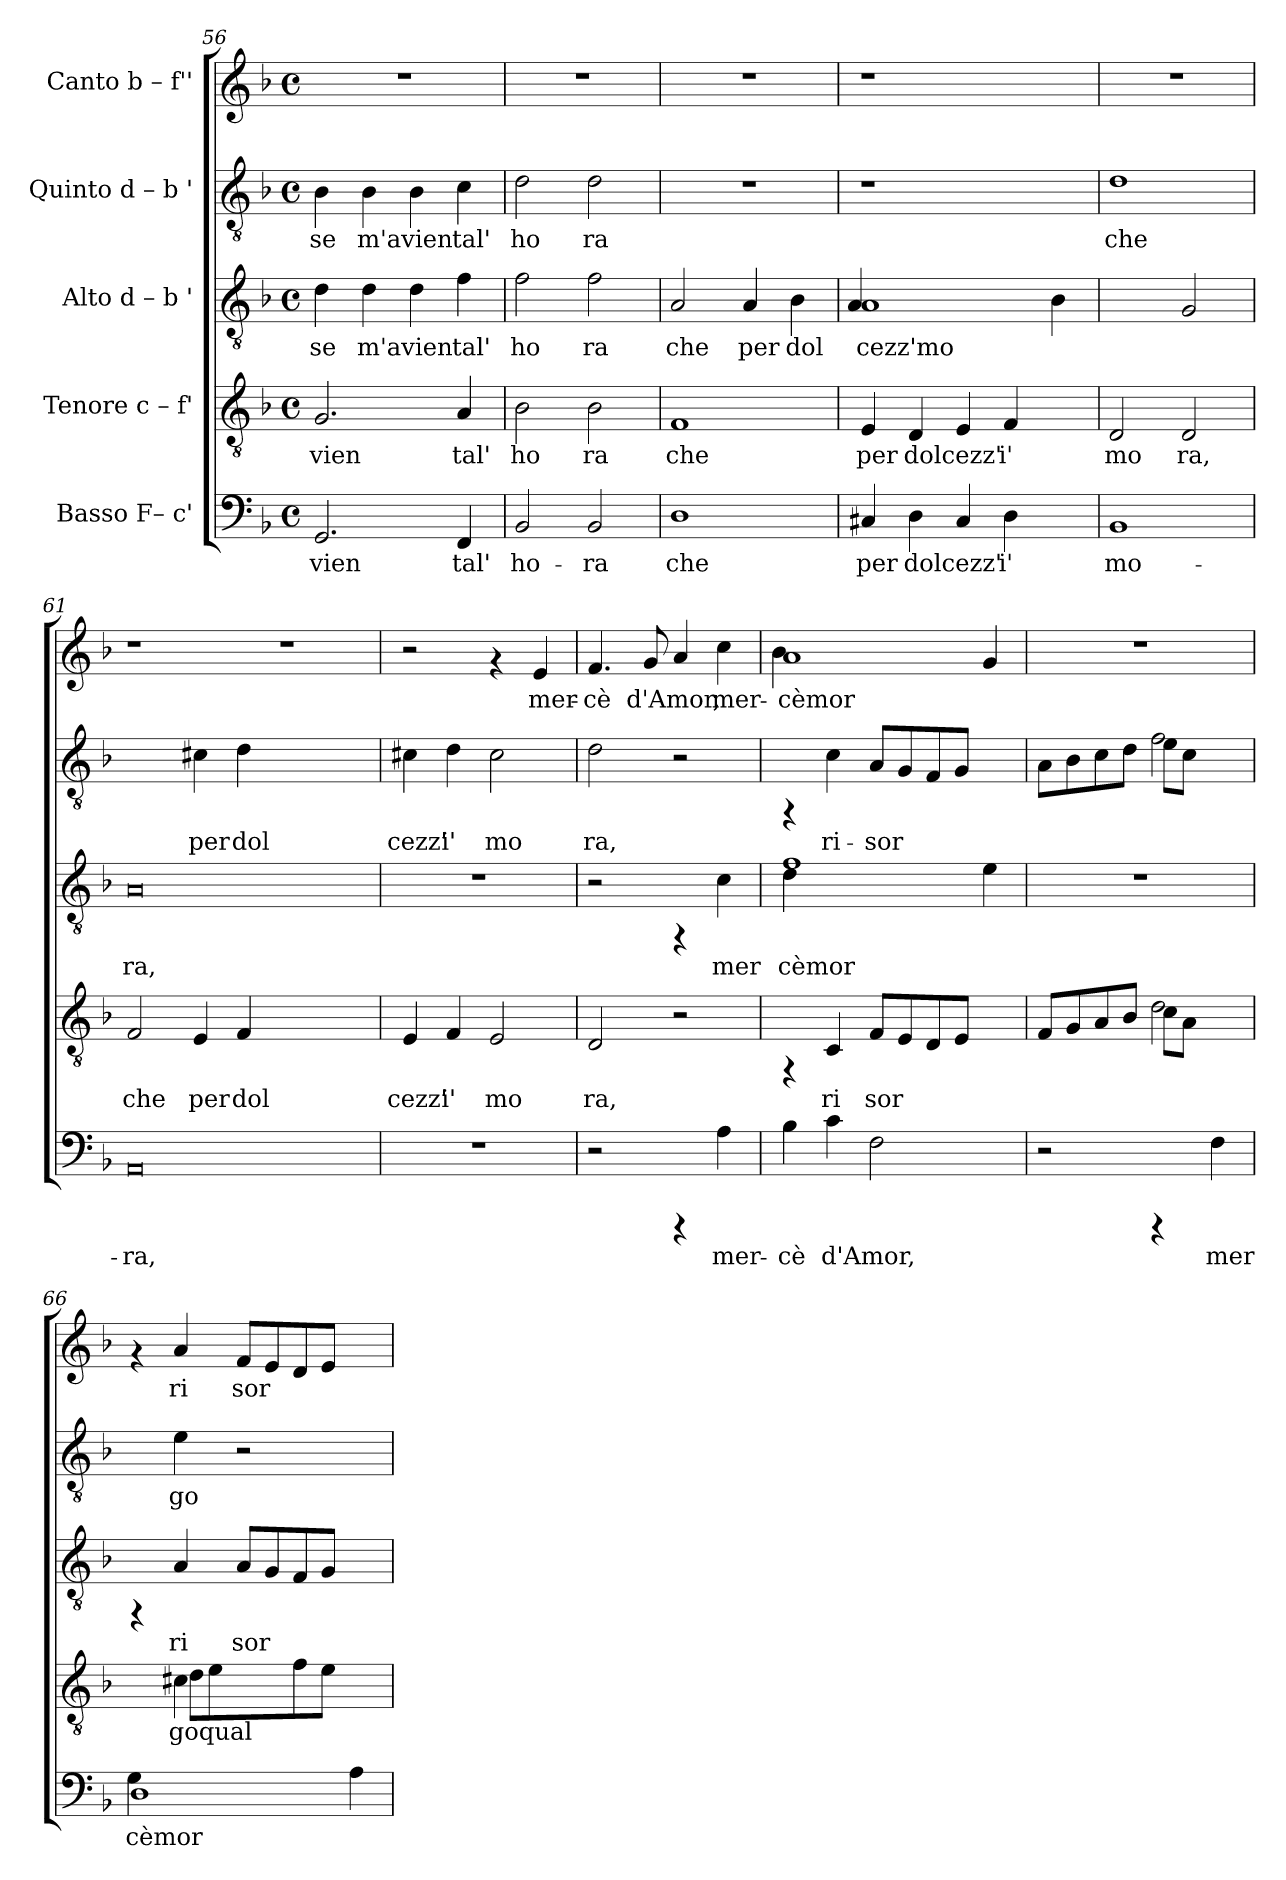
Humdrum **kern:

**kern	**text	**kern	**text	**kern	**text	**kern	**text	**kern	**text
*part5	*part5	*part4	*part4	*part3	*part3	*part2	*part2	*part1	*part1
*staff5	*staff5	*staff4	*staff4	*staff3	*staff3	*staff2	*staff2	*staff1	*staff1
*I"Basso  F– c'	*	*I"Tenore  c – f'	*	*I"Alto  d – b '	*	*I"Quinto  d – b '	*	*I"Canto  b – f''	*
!!LO:PB:g=z
*clefF4	*	*clefGv2	*	*clefGv2	*	*clefGv2	*	*clefG2	*
*k[b-]	*	*k[b-]	*	*k[b-]	*	*k[b-]	*	*k[b-]	*
*F:	*	*F:	*	*F:	*	*F:	*	*F:	*
*M4/4	*	*M4/4	*	*M4/4	*	*M4/4	*	*M4/4	*
*met(c)	*	*met(c)	*	*met(c)	*	*met(c)	*	*met(c)	*
=56	=56	=56	=56	=56	=56	=56	=56	=56	=56
!	!LO:LY:b:rj	!	!LO:LY:b:cj	!	!LO:LY:b:rj	!	!LO:LY:b:cj	!	!
2.GG/	-vien	2.G/	vien	4d\	se	4B-\	se	1r	.
!	!	!	!	!	!LO:LY:b:rj	!	!LO:LY:b:cj	!	!
.	.	.	.	4d\	m'avien	4B-\	m'avien	.	.
!	!	!	!	!	!LO:LY:b:rj	!	!LO:LY:b:cj	!	!
.	.	.	.	4d\	.	4B-\	.	.	.
!	!LO:LY:b:rj	!	!LO:LY:b:cj	!	!LO:LY:b:rj	!	!LO:LY:b:cj	!	!
4FF/	tal'	4A/	tal'	4f\	tal'	4c\	tal'	.	.
=57	=57	=57	=57	=57	=57	=57	=57	=57	=57
!	!LO:LY:b:rj	!	!LO:LY:b:cj	!	!LO:LY:b:rj	!	!LO:LY:b:cj	!	!
2BB-/	ho-	2B-\	ho	2f\	ho	2d\	ho	1r	.
!	!LO:LY:b:rj	!	!LO:LY:b:cj	!	!LO:LY:b:rj	!	!LO:LY:b:cj	!	!
2BB-/	-ra	2B-\	ra	2f\	ra	2d\	ra	.	.
=58	=58	=58	=58	=58	=58	=58	=58	=58	=58
!	!LO:LY:b:rj	!	!LO:LY:b:cj	!	!LO:LY:b:rj	!	!	!	!
1D	che	1F	che	2A/	che	1r	.	1r	.
!	!	!	!	!	!LO:LY:b:rj	!	!	!	!
.	.	.	.	4A/	per	.	.	.	.
!	!	!	!	!	!LO:LY:b:rj	!	!	!	!
.	.	.	.	4B-\	dol	.	.	.	.
=59	=59	=59	=59	=59	=59	=59	=59	=59	=59
!	!LO:LY:b:rj	!	!LO:LY:b:cj	!	!LO:LY:b:rj	!	!	!	!
*	*	*	*	*^	*	*	*	*	*
4C#X/	per	4E/	per	1A	4A/	cezz'mo	1r	.	1r	.
!	!LO:LY:b:rj	!	!LO:LY:b:cj	!	!	!	!	!	!	!
4D\	dolcezz'	4D/	dolcezz'	.	1ryy	.	.	.	.	.
!	!LO:LY:b:rj	!	!LO:LY:b:cj	!	!	!	!	!	!	!
4C#/	.	4E/	.	.	.	.	.	.	.	.
!	!LO:LY:b:rj	!	!LO:LY:b:cj	!	!	!	!	!	!	!
4D\	i'	4F/	i'	.	.	.	.	.	.	.
!	!	!	!	!	!	!LO:LY:b:rj	!	!	!	!
4ryy	.	4ryy	.	4B-\	.	.	4ryy	.	4ryy	.
*	*	*	*	*v	*v	*	*	*	*	*
=60	=60	=60	=60	=60	=60	=60	=60	=60	=60
!	!LO:LY:b:rj	!	!LO:LY:b:cj	!	!	!	!LO:LY:b:cj	!	!
1BB-	mo-	2D/	mo	2ryy	.	1d	che	1r	.
!	!	!	!LO:LY:b:cj	!	!LO:LY:b:rj	!	!	!	!
.	.	2D/	ra,	2G/	.	.	.	.	.
=61	=61	=61	=61	=61	=61	=61	=61	=61	=61
!	!LO:LY:b:rj	!	!LO:LY:b:cj	!	!LO:LY:b:rj	!	!	!	!
0AA	-ra,	2F/	che	0A	ra,	2ryy	.	1r	.
!	!	!	!LO:LY:b:cj	!	!	!	!LO:LY:b:cj	!	!
.	.	4E/	per	.	.	4c#X\	per	.	.
!	!	!	!LO:LY:b:cj	!	!	!	!LO:LY:b:cj	!	!
.	.	4F/	dol	.	.	4d\	dol	.	.
.	.	1ryy	.	.	.	1ryy	.	1r	.
=62	=62	=62	=62	=62	=62	=62	=62	=62	=62
!	!	!	!LO:LY:b:cj	!	!	!	!LO:LY:b:cj	!	!
1r	.	4E/	cezz'	1r	.	4c#X\	cezz'	2r	.
!	!	!	!LO:LY:b:cj	!	!	!	!LO:LY:b:cj	!	!
.	.	4F/	i'	.	.	4d\	i'	.	.
!	!	!	!LO:LY:b:cj	!	!	!	!LO:LY:b:cj	!	!
.	.	2E/	mo	.	.	2c#\	mo	4rf	.
!	!	!	!	!	!	!	!	!	!LO:LY:b:cj
.	.	.	.	.	.	.	.	4e/	mer-
=63	=63	=63	=63	=63	=63	=63	=63	=63	=63
!	!	!	!LO:LY:b:cj	!	!	!	!LO:LY:b:cj	!	!LO:LY:b:cj
2r	.	2D/	ra,	2r	.	2d\	ra,	4.f/	-cè
!	!	!	!	!	!	!	!	!	!LO:LY:b:cj
.	.	.	.	.	.	.	.	8g/	d'Amor,
!	!	!	!	!	!	!	!	!	!LO:LY:b:cj
4rCCC	.	2r	.	4rFF	.	2r	.	4a/	.
!	!LO:LY:b:rj	!	!	!	!LO:LY:b:rj	!	!	!	!LO:LY:b:cj
4A\	mer-	.	.	4c\	mer	.	.	4cc\	mer-
!!LO:PB:g=z
=64	=64	=64	=64	=64	=64	=64	=64	=64	=64
!	!LO:LY:b:rj	!	!	!	!LO:LY:b:rj	!	!	!	!LO:LY:b:cj
*	*	*	*	*^	*	*	*	*^	*
4B-\	-cè	4rFF	.	1f	4d\	cèmor	4rFF	.	1a	4b-\	-cèmor
!	!LO:LY:b:rj	!	!LO:LY:b:cj	!	!	!	!	!LO:LY:b:cj	!	!	!
4c\	d'Amor,	4C/	ri	.	1ryy	.	4c\	ri-	.	1ryy	.
!	!LO:LY:b:rj	!	!LO:LY:b:cj	!	!	!	!	!LO:LY:b:cj	!	!	!
2F\	.	8F/L	sor	.	.	.	8A/L	-sor-	.	.	.
!	!	!	!LO:LY:b:cj	!	!	!	!	!LO:LY:b:cj	!	!	!
.	.	8E/	.	.	.	.	8G/	--	.	.	.
!	!	!	!LO:LY:b:cj	!	!	!	!	!LO:LY:b:cj	!	!	!
.	.	8D/	.	.	.	.	8F/	--	.	.	.
!	!	!	!LO:LY:b:cj	!	!	!	!	!LO:LY:b:cj	!	!	!
.	.	8E/J	.	.	.	.	8G/J	--	.	.	.
!	!	!	!	!	!	!LO:LY:b:rj	!	!	!	!	!LO:LY:b:cj
4ryy	.	4ryy	.	4e\	.	.	4ryy	.	4g/	.	.
*	*	*	*	*v	*v	*	*	*	*v	*v	*
=65	=65	=65	=65	=65	=65	=65	=65	=65	=65
!	!	!	!LO:LY:b:cj	!	!	!	!LO:LY:b:cj	!	!
*	*	*^	*	*	*	*^	*	*	*
2r	.	8F/L	2ryy	.	1r	.	8A\L	2ryy	--	1r	.
!	!	!	!	!LO:LY:b:cj	!	!	!	!	!LO:LY:b:cj	!	!
.	.	8G/	.	.	.	.	8B-\	.	--	.	.
!	!	!	!	!LO:LY:b:cj	!	!	!	!	!LO:LY:b:cj	!	!
.	.	8A/	.	.	.	.	8c\	.	--	.	.
!	!	!	!	!LO:LY:b:cj	!	!	!	!	!LO:LY:b:cj	!	!
.	.	8B-/J	.	.	.	.	8d\J	.	--	.	.
!	!	!	!	!LO:LY:b:cj	!	!	!	!	!LO:LY:b:cj	!	!
4rCCC	.	2d\	8c\L	.	.	.	2f\	8e\L	--	.	.
!	!	!	!	!LO:LY:b:cj	!	!	!	!	!LO:LY:b:cj	!	!
.	.	.	8A\J	.	.	.	.	8c\J	--	.	.
!	!LO:LY:b:rj	!	!	!	!	!	!	!	!	!	!
4F\	mer	.	4ryy	.	.	.	.	4ryy	.	.	.
=66	=66	=66	=66	=66	=66	=66	=66	=66	=66	=66	=66
*^	*	*	*	*	*	*	*	*	*	*	*
!	!	!LO:LY:b:rj	!	!	!	!	!	!	!	!	!	!
*	*	*	*	*	*	*	*	*v	*v	*	*	*
1D	4G\	cèmor	4ryy	4ryy	.	4rFF	.	4ryy	.	4rf	.
!	!	!	!	!	!LO:LY:b:cj	!	!LO:LY:b:rj	!	!LO:LY:b:cj	!	!LO:LY:b:cj
.	1ryy	.	4c#X\	8d\L	goqual	4A/	ri	4e\	-go	4a/	ri
!	!	!	!	!	!LO:LY:b:cj	!	!	!	!	!	!
.	.	.	.	8e\	.	.	.	.	.	.	.
!	!	!	!	!	!	!	!LO:LY:b:rj	!	!	!	!LO:LY:b:cj
.	.	.	4ryy	4ryy	.	8A/L	sor	2r	.	8f/L	sor
!	!	!	!	!	!	!	!LO:LY:b:rj	!	!	!	!LO:LY:b:cj
.	.	.	.	.	.	8G/	.	.	.	8e/	.
!	!	!	!	!	!LO:LY:b:cj	!	!LO:LY:b:rj	!	!	!	!LO:LY:b:cj
.	.	.	2ryy	8f\	.	8F/	.	.	.	8d/	.
!	!	!	!	!	!LO:LY:b:cj	!	!LO:LY:b:rj	!	!	!	!LO:LY:b:cj
.	.	.	.	8e\J	.	8G/J	.	.	.	8e/J	.
!	!	!LO:LY:b:rj	!	!	!	!	!	!	!	!	!
4A\	.	.	.	4ryy	.	4ryy	.	4ryy	.	4ryy	.
*v	*v	*	*	*	*	*	*	*	*	*	*
*	*	*v	*v	*	*	*	*	*	*	*
=	=	=	=	=	=	=	=	=	=
*-	*-	*-	*-	*-	*-	*-	*-	*-	*-
